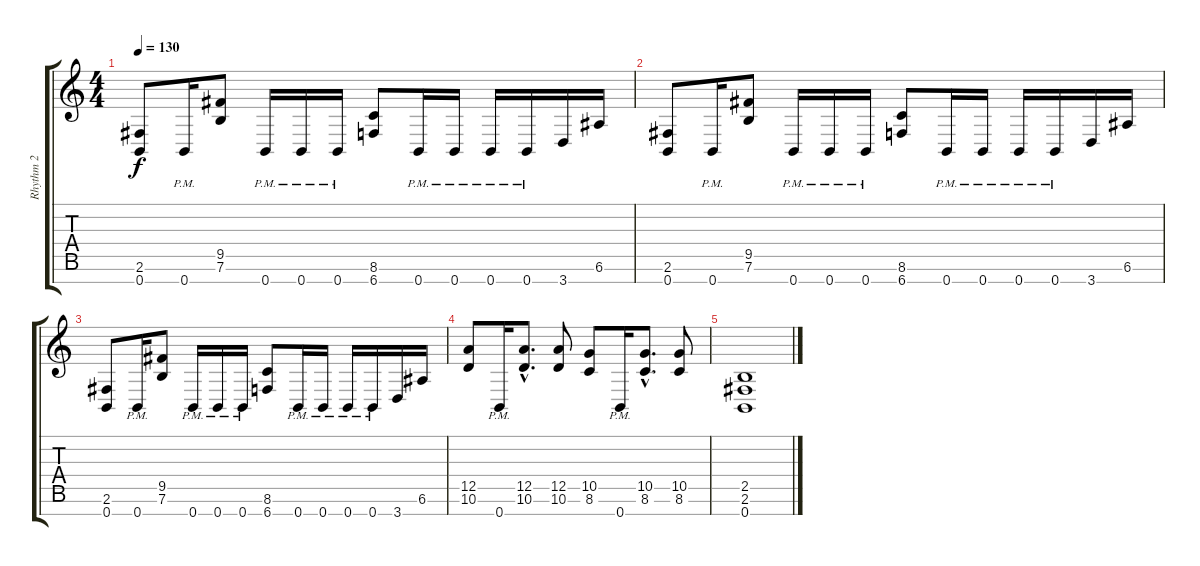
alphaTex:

\track ("Rhythm 2" "Rhythm 2") {instrument overdrivenguitar}
\staff {score tabs}
\tuning (E4 B3 G3 D3 A2 E2 B1) {hide}
\ts (4 4)
\tempo 130
\clef g2
\ks c
(2.6 0.7).8{dy f} 0.7{pm}.16 (9.5 7.6).8 0.7{pm}.16 0.7{pm}.16 0.7{pm}.16 (8.6 6.7).8 0.7{pm}.16 0.7{pm}.16 0.7{pm}.16 0.7{pm}.16 3.7.16 6.6.16 |
(2.6 0.7).8 0.7{pm}.16 (9.5 7.6).8 0.7{pm}.16 0.7{pm}.16 0.7{pm}.16 (8.6 6.7).8 0.7{pm}.16 0.7{pm}.16 0.7{pm}.16 0.7{pm}.16 3.7.16 6.6.16 |
(2.6 0.7).8 0.7{pm}.16 (9.5 7.6).8 0.7{pm}.16 0.7{pm}.16 0.7{pm}.16 (8.6 6.7).8 0.7{pm}.16 0.7{pm}.16 0.7{pm}.16 0.7{pm}.16 3.7.16 6.6.16 |
(12.5 10.6).8 0.7{pm}.16 (12.5{hac} 10.6{hac}).8{d} (12.5 10.6).8 (10.5 8.6).8 0.7{pm}.16 (10.5{hac} 8.6{hac}).8{d} (10.5 8.6).8 |
(2.5 2.6 0.7).1
